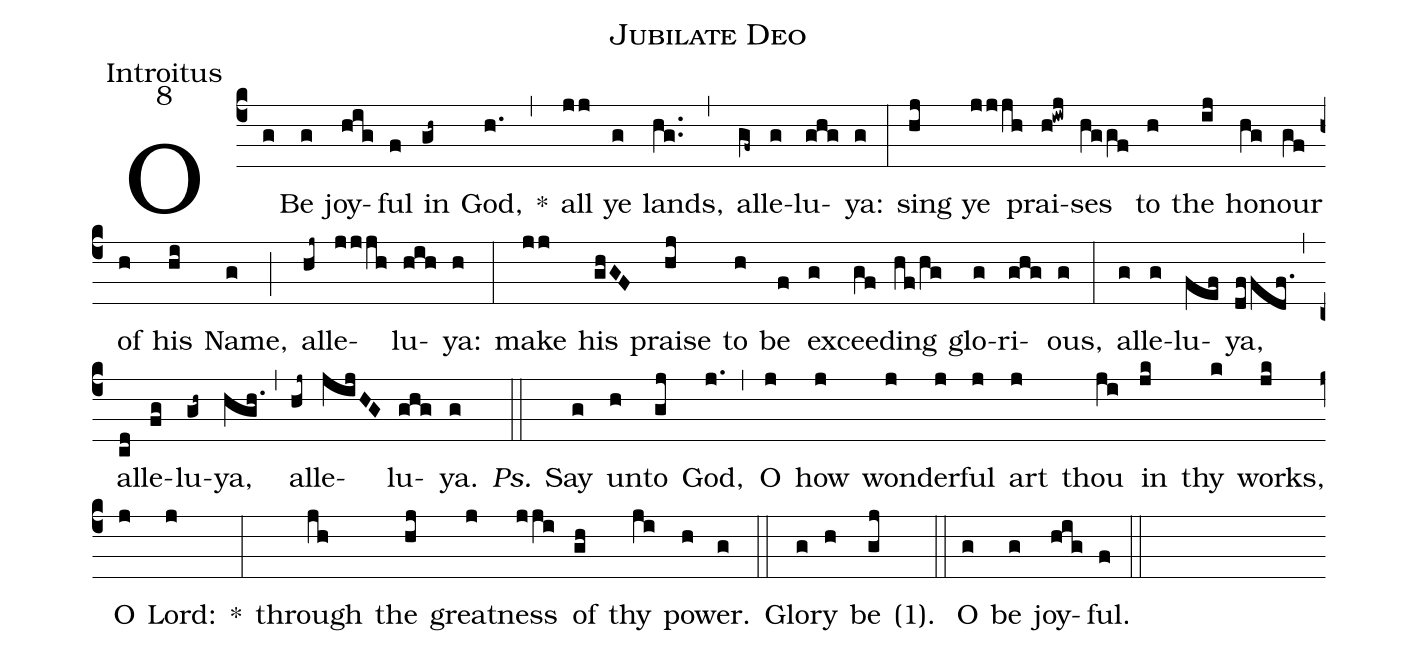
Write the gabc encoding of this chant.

name:Jubilate Deo;
office-part:Introitus;
mode:8;
%%
(c4) O(g) Be(g) joy(hig)ful(f) in(gh~) God,(h.) *(,) all(jj) ye(g) lands,(hg..) (,) al(gf~)le(g)lu(ghg)ya:(g) (:) sing(hj) ye(jjjh) prai(h!iwj)ses(hggf) to(h) the(ij) ho(hg)nour(gf) of(h) his(hi) Name,(g) (;) al(hj~)le(jjjh)lu(hih)ya:(h) (:) make(jj) his(ghGF) praise(hj) to(h) be(f) ex(g)cee(gf)ding(hf/hg) glo(g)ri(ghg)ous,(g) (:) al(g)le(g)lu(fef)ya,(dffdf.1) (,) al(cd)le(fg)lu(gh~)ya,(hgh.1) (,) al(hj~)le(jijHG)lu(ghg)ya.(g) <i>Ps.</i>(::) Say(g) un(h)to(gj) God,(j.1) (,) O(j) how(j) won(j)der(j)ful(j) art(j) thou(ji) in(jk) thy(k) works,(jk) O(j) Lord:(j) *(:) through(jh) the(hj) great(j)ness(jji) of(gh) thy(ji) pow(h)er.(g) (::) Glo(g)ry(h) be(gj) <v>(</v>1<v>)</v>.() (::) O(g) be(g) joy(hig)ful.(f) (::)
